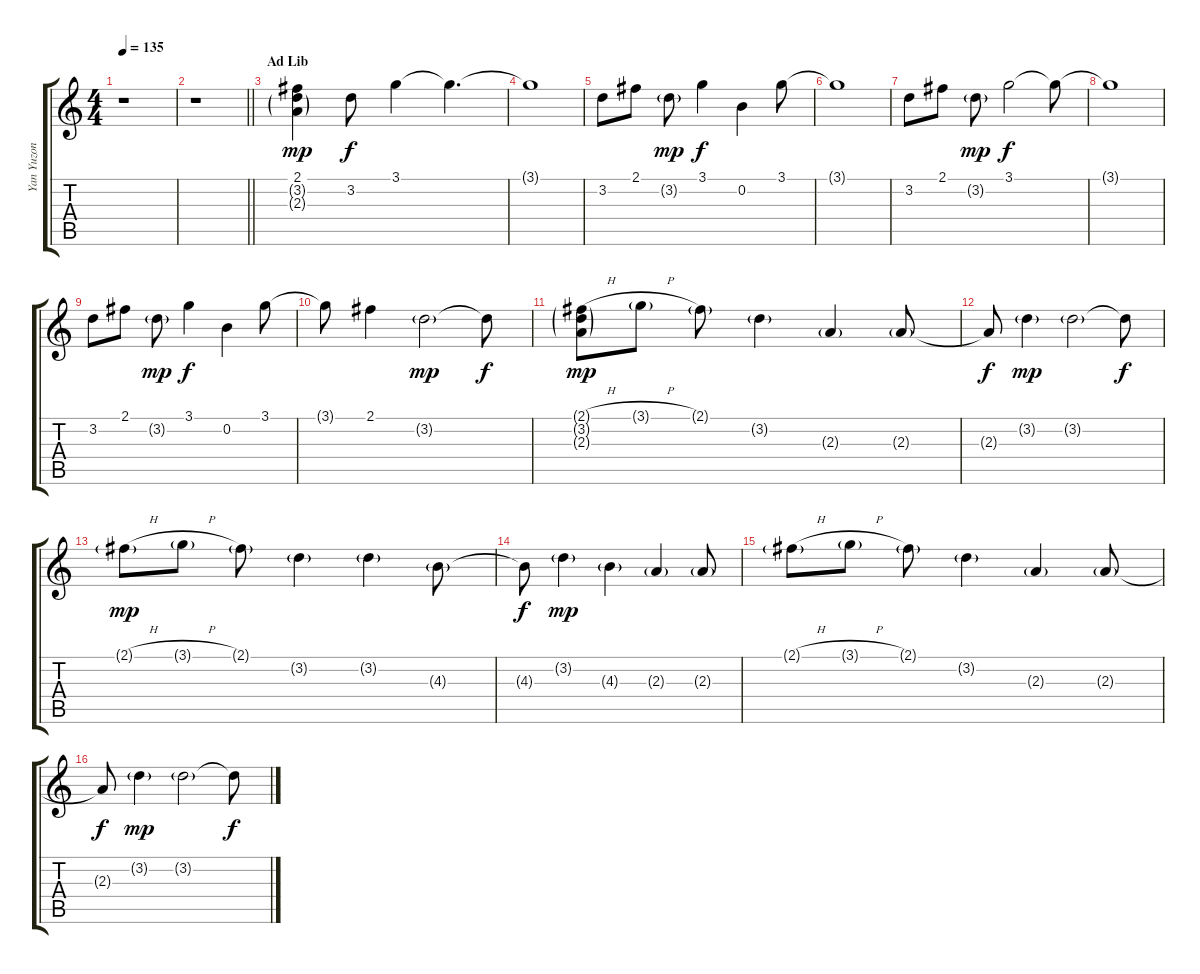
\track ("Yan Yuzon " "Yan Yuzon ") {instrument distortionguitar}
\staff {score tabs}
\tuning (E4 B3 G3 D3 A2 E2) {hide}
\ts (4 4)
\tempo 135
\clef g2
\ks c
r.1{dy mp} |
\barLineRight lightlight
r.1 |
\section ("" "Ad Lib")
(2.1 3.2{g} 2.3{g}).4 3.2.8{dy f} 3.1.4 3.1{t}.4{d} |
3.1{t}.1 |
3.2.8 2.1.8 3.2{g}.8{dy mp} 3.1.4{dy f} 0.2.4 3.1.8 |
3.1{t}.1 |
3.2.8 2.1.8 3.2{g}.8{dy mp} 3.1.2{dy f} 3.1{t}.8 |
3.1{t}.1 |
3.2.8 2.1.8 3.2{g}.8{dy mp} 3.1.4{dy f} 0.2.4 3.1.8 |
3.1{t}.8 2.1.4 3.2{g}.2{dy mp} 3.2{t}.8{dy f} |
(2.1{h g} 3.2{g} 2.3{g}).8{dy mp} 3.1{h g}.8 2.1{g}.8 3.2{g}.4 2.3{g}.4 2.3{g}.8 |
2.3{t}.8{dy f} 3.2{g}.4{dy mp} 3.2{g}.2 3.2{t}.8{dy f} |
2.1{h g}.8{dy mp} 3.1{h g}.8 2.1{g}.8 3.2{g}.4 3.2{g}.4 4.3{g}.8 |
4.3{t}.8{dy f} 3.2{g}.4{dy mp} 4.3{g}.4 2.3{g}.4 2.3{g}.8 |
2.1{h g}.8 3.1{h g}.8 2.1{g}.8 3.2{g}.4 2.3{g}.4 2.3{g}.8 |
2.3{t}.8{dy f} 3.2{g}.4{dy mp} 3.2{g}.2 3.2{t}.8{dy f}
